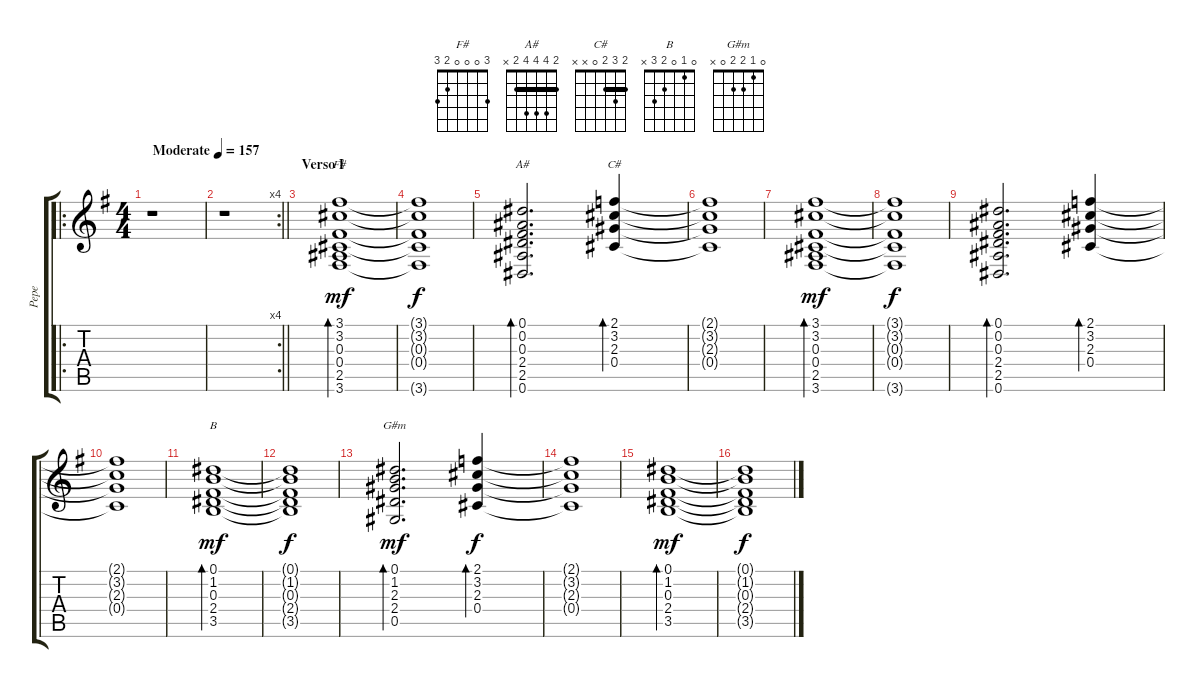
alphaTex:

\track ("Pepe" "Pepe") {instrument acousticguitarsteel}
\staff {score tabs}
\tuning (Eb4 Bb3 Gb3 Db3 Ab2 Eb2) {hide}
\chord ("F#" 3 0 0 0 2 3)
\chord ("A#" 2 4 4 4 2 x) {barre 2}
\chord ("C#" 2 3 2 0 x x) {barre 2}
\chord ("B" 0 1 0 2 3 x)
\chord ("G#m" 0 1 2 2 0 x)
\ro
\ts (4 4)
\tempo (157 "Moderate")
\clef g2
\ks g
r.1{dy mf instrument acousticguitarsteel} |
\rc 4
\barLineRight lightlight
r.1 |
\section ("" "Verso I")
(3.1 3.2 0.3 0.4 2.5 3.6).1{bd 120 ch "F#"} |
(3.1{t} 3.2{t} 0.3{t} 0.4{t} 3.6{t}).1{dy f} |
(0.1 0.2 0.3 2.4 2.5 0.6).2{d bd 120 ch "A#"} (2.1 3.2 2.3 0.4).4{bd 120 ch "C#"} |
(2.1{t} 3.2{t} 2.3{t} 0.4{t}).1 |
(3.1 3.2 0.3 0.4 2.5 3.6).1{bd 120 dy mf} |
(3.1{t} 3.2{t} 0.3{t} 0.4{t} 3.6{t}).1{dy f} |
(0.1 0.2 0.3 2.4 2.5 0.6).2{d bd 120} (2.1 3.2 2.3 0.4).4{bd 120} |
(2.1{t} 3.2{t} 2.3{t} 0.4{t}).1 |
(0.1 1.2 0.3 2.4 3.5).1{bd 120 ch "B" dy mf} |
(0.1{t} 1.2{t} 0.3{t} 2.4{t} 3.5{t}).1{dy f} |
(0.1 1.2 2.3 2.4 0.5).2{d bd 60 ch "G#m" dy mf} (2.1 3.2 2.3 0.4).4{bd 120 dy f} |
(2.1{t} 3.2{t} 2.3{t} 0.4{t}).1 |
(0.1 1.2 0.3 2.4 3.5).1{bd 120 dy mf} |
(0.1{t} 1.2{t} 0.3{t} 2.4{t} 3.5{t}).1{dy f}
